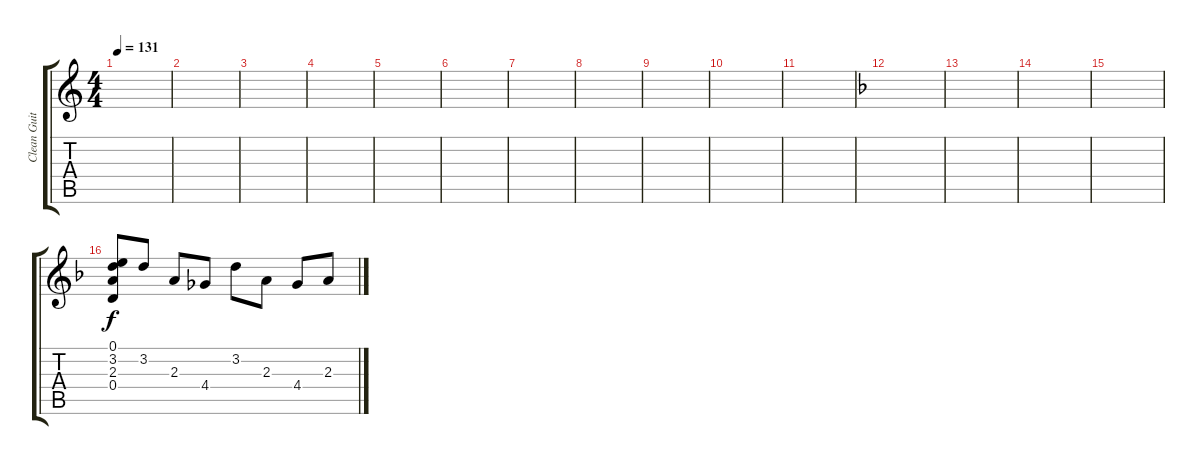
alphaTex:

\track ("Clean Guitar 2" "Clean Guit") {instrument electricguitarclean}
\staff {score tabs}
\tuning (E4 B3 G3 D3 A2 D2) {hide}
\ts (4 4)
\tempo 131
\clef g2
\ks c
|
|
|
|
|
|
|
|
|
|
|
\ks f
|
|
|
|
(0.1 3.2 2.3 0.4).8 3.2.8 2.3.8 4.4.8 3.2.8 2.3.8 4.4.8 2.3.8
